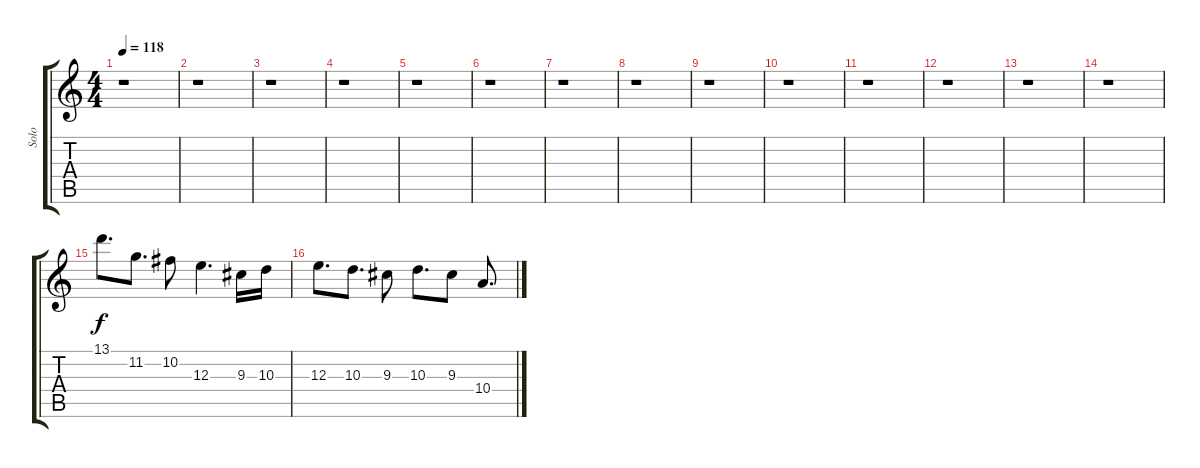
\track ("Solo" "Solo") {instrument distortionguitar}
\staff {score tabs}
\tuning (Db4 Ab3 E3 B2 Gb2 B1) {hide}
\ts (4 4)
\tempo 118
\clef g2
\ks c
r.1{dy f} |
r.1 |
r.1 |
r.1 |
r.1 |
r.1 |
r.1 |
r.1 |
r.1 |
r.1 |
r.1 |
r.1 |
r.1 |
r.1 |
13.1.8{d} 11.2.8{d} 10.2.8 12.3.4{d} 9.3.16 10.3.16 |
12.3.8{d} 10.3.8{d} 9.3.8 10.3.8{d} 9.3.8 10.4{ss}.8{d}
